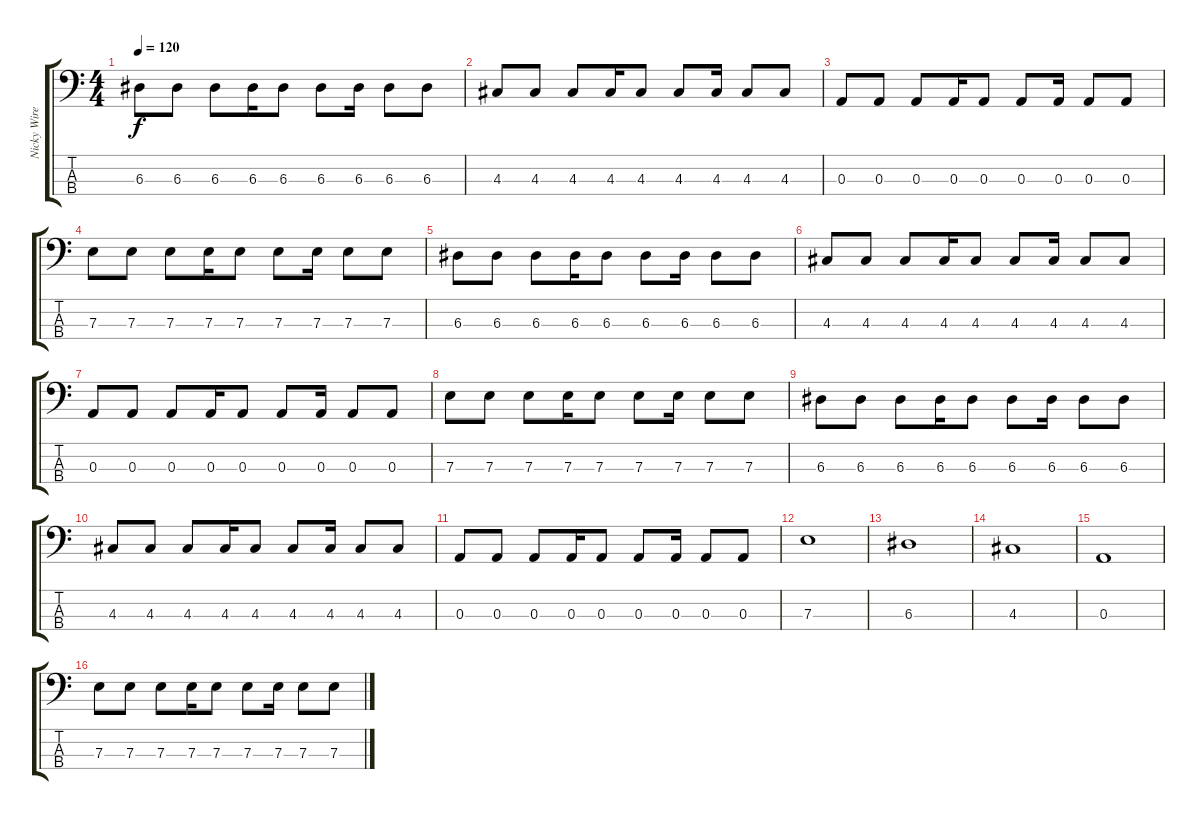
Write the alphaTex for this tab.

\track ("Nicky Wire" "Nicky Wire") {instrument electricbasspick}
\staff {score tabs}
\tuning (G2 D2 A1 E1) {hide}
\ts (4 4)
\tempo 120
\clef f4
\ks c
6.3.8{dy f} 6.3.8 6.3.8 6.3.16 6.3.8 6.3.8 6.3.16 6.3.8 6.3.8 |
4.3.8 4.3.8 4.3.8 4.3.16 4.3.8 4.3.8 4.3.16 4.3.8 4.3.8 |
0.3.8 0.3.8 0.3.8 0.3.16 0.3.8 0.3.8 0.3.16 0.3.8 0.3.8 |
7.3.8 7.3.8 7.3.8 7.3.16 7.3.8 7.3.8 7.3.16 7.3.8 7.3.8 |
6.3.8 6.3.8 6.3.8 6.3.16 6.3.8 6.3.8 6.3.16 6.3.8 6.3.8 |
4.3.8 4.3.8 4.3.8 4.3.16 4.3.8 4.3.8 4.3.16 4.3.8 4.3.8 |
0.3.8 0.3.8 0.3.8 0.3.16 0.3.8 0.3.8 0.3.16 0.3.8 0.3.8 |
7.3.8 7.3.8 7.3.8 7.3.16 7.3.8 7.3.8 7.3.16 7.3.8 7.3.8 |
6.3.8 6.3.8 6.3.8 6.3.16 6.3.8 6.3.8 6.3.16 6.3.8 6.3.8 |
4.3.8 4.3.8 4.3.8 4.3.16 4.3.8 4.3.8 4.3.16 4.3.8 4.3.8 |
0.3.8 0.3.8 0.3.8 0.3.16 0.3.8 0.3.8 0.3.16 0.3.8 0.3.8 |
7.3.1 |
6.3.1 |
4.3.1 |
0.3.1 |
7.3.8 7.3.8 7.3.8 7.3.16 7.3.8 7.3.8 7.3.16 7.3.8 7.3.8
